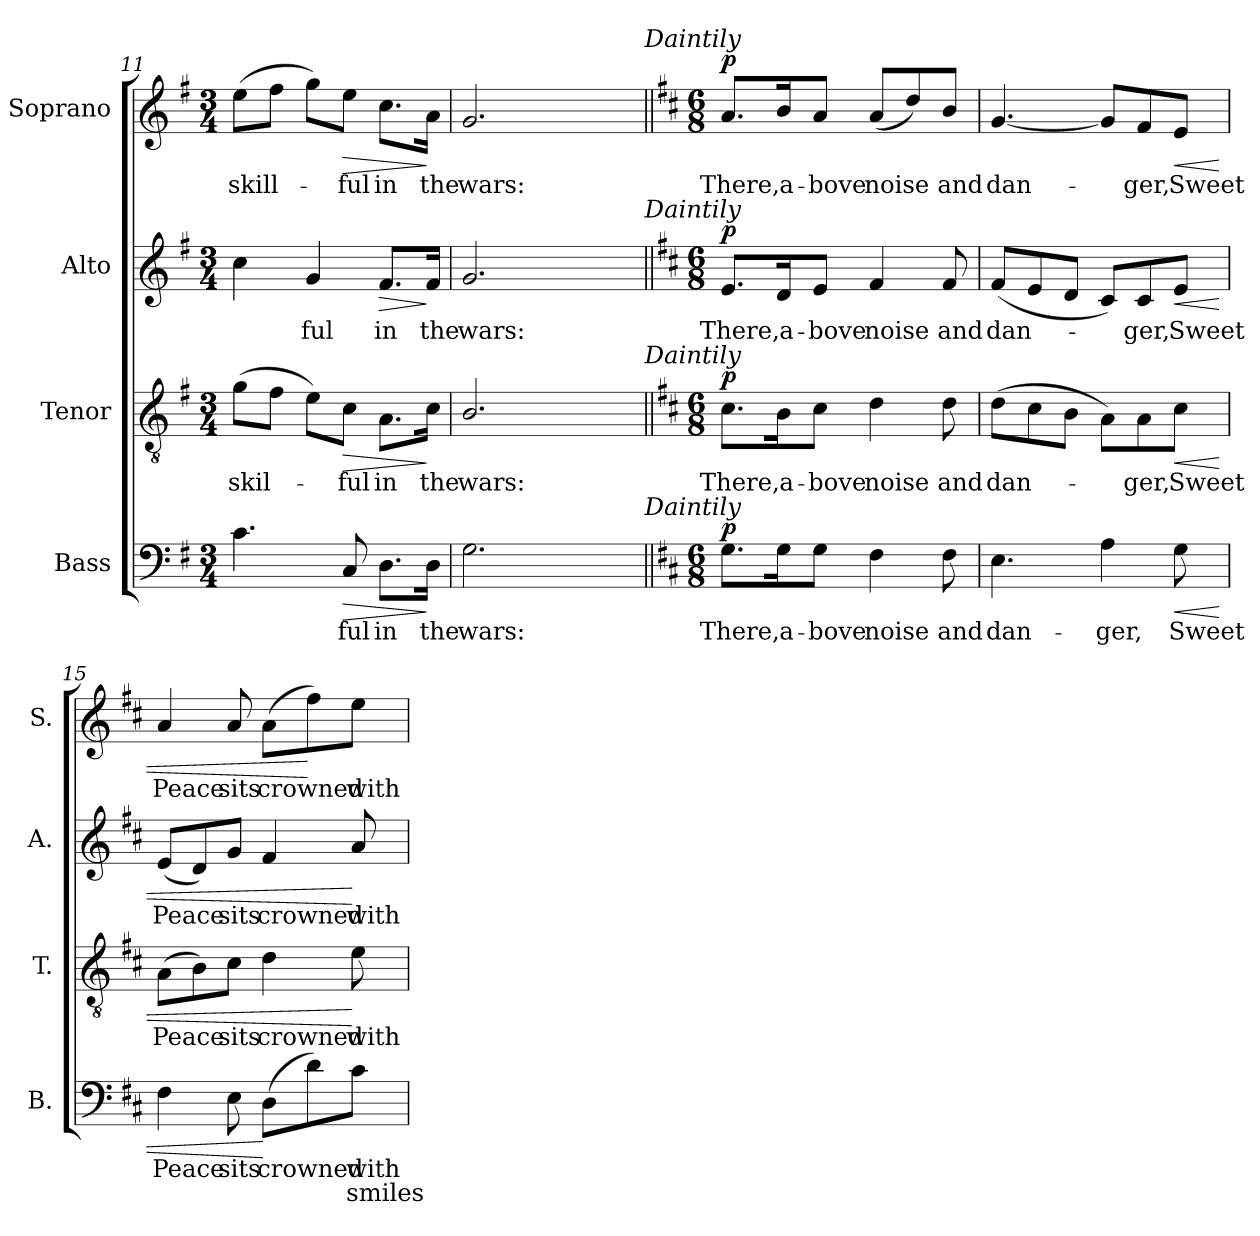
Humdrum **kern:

**kern	**text	**text	**dynam	**kern	**text	**dynam	**kern	**text	**dynam	**kern	**text	**dynam
*part4	*part4	*part4	*part4	*part3	*part3	*part3	*part2	*part2	*part2	*part1	*part1	*part1
*staff4	*staff4	*staff4	*staff4	*staff3	*staff3	*staff3	*staff2	*staff2	*staff2	*staff1	*staff1	*staff1
*I"Bass	*	*	*	*I"Tenor	*	*	*I"Alto	*	*	*I"Soprano	*	*
*I'B.	*	*	*	*I'T.	*	*	*I'A.	*	*	*I'S.	*	*
*clefF4	*	*	*	*clefGv2	*	*	*clefG2	*	*	*clefG2	*	*
*	*	*	*	*ITrd7c12	*	*	*	*	*	*	*	*
*k[f#]	*	*	*	*k[f#]	*	*	*k[f#]	*	*	*k[f#]	*	*
*G:	*	*	*	*G:	*	*	*G:	*	*	*G:	*	*
*M3/4	*	*	*	*M3/4	*	*	*M3/4	*	*	*M3/4	*	*
=11	=11	=11	=11	=11	=11	=11	=11	=11	=11	=11	=11	=11
!	!	!	!	!	!LO:LY:b:color=#000000	!	!	!	!	!	!	!
!	!	!	!	!	!	!	!	!	!	!	!LO:LY:b:color=#000000	!
4.ci\	.	.	.	(8Gi\L	skil-	.	4cci\	.	.	(8eei\L	skill-	.
.	.	.	.	8F#i\J	.	.	.	.	.	8ff#i\J	.	.
!	!	!	!	!	!	!	!	!LO:LY:b:color=#000000	!	!	!	!
.	.	.	.	8Ei\L)	.	.	4gi/	-ful	.	8ggi\L)	.	.
!	!LO:LY:b:color=#000000	!	!LO:HP:b	!	!	!	!	!	!	!	!	!
!	!	!	!	!	!LO:LY:b:color=#000000	!LO:HP:b	!	!	!	!	!	!
!	!	!	!	!	!	!	!	!	!	!	!LO:LY:b:color=#000000	!LO:HP:b
8Ci/	-ful	.	>	8Ci\J	-ful	>	.	.	.	8eei\J	-ful	>
!	!LO:LY:b:color=#000000	!	!	!	!	!	!	!	!	!	!	!
!	!	!	!	!	!LO:LY:b:color=#000000	!	!	!	!	!	!	!
!	!	!	!	!	!	!	!	!LO:LY:b:color=#000000	!LO:HP:b	!	!	!
!	!	!	!	!	!	!	!	!	!	!	!LO:LY:b:color=#000000	!
8.Di\L	in	.	.	8.AAi\L	in	.	8.f#i/L	in	>	8.cci\L	in	.
!	!LO:LY:b:color=#000000	!	!	!	!	!	!	!	!	!	!	!
!	!	!	!	!	!LO:LY:b:color=#000000	!	!	!	!	!	!	!
!	!	!	!	!	!	!	!	!LO:LY:b:color=#000000	!	!	!	!
!	!	!	!	!	!	!	!	!	!	!	!LO:LY:b:color=#000000	!
16Di\Jk	the	.	]	16Ci\Jk	the	]	16f#i/Jk	the	]	16ai\Jk	the	]
=12	=12	=12	=12	=12	=12	=12	=12	=12	=12	=12	=12	=12
!	!LO:LY:b:color=#000000	!	!	!	!	!	!	!	!	!	!	!
!	!	!	!	!	!LO:LY:b:color=#000000	!	!	!	!	!	!	!
!	!	!	!	!	!	!	!	!LO:LY:b:color=#000000	!	!	!	!
!	!	!	!	!	!	!	!	!	!	!	!LO:LY:b:color=#000000	!
*^	*	*	*	*^	*	*	*^	*	*	*^	*	*
2.Gi\	2ryy	wars:	.	.	2.BBi/	2ryy	wars:	.	2.gi/	2ryy	wars:	.	2.gi/	2ryy	wars:	.
.	8ryy	.	.	.	.	8ryy	.	.	.	8ryy	.	.	.	8ryy	.	.
.	16ryy	.	.	.	.	16ryy	.	.	.	16ryy	.	.	.	16ryy	.	.
.	32ryy	.	.	.	.	32ryy	.	.	.	32ryy	.	.	.	32ryy	.	.
.	64ryy	.	.	.	.	64ryy	.	.	.	64ryy	.	.	.	64ryy	.	.
.	128...ryy	.	.	.	.	128...ryy	.	.	.	128...ryy	.	.	.	128...ryy	.	.
!	!	!	!	!	!	!	!	!	!	!	!	!	!	!LO:TX:a:i:t=Daintily	!	!
!	!	!	!	!	!	!	!	!	!	!LO:TX:a:i:t=Daintily	!	!	!	!	!	!
!	!	!	!	!	!	!LO:TX:a:i:t=Daintily	!	!	!	!	!	!	!	!	!	!
!	!LO:TX:a:i:t=Daintily	!	!	!	!	!	!	!	!	!	!	!	!	!	!	!
.	1024ryy	.	.	.	.	1024ryy	.	.	.	1024ryy	.	.	.	1024ryy	.	.
*v	*v	*	*	*	*	*	*	*	*v	*v	*	*	*v	*v	*	*
*	*	*	*	*v	*v	*	*	*	*	*	*	*	*
=13||	=13||	=13||	=13||	=13||	=13||	=13||	=13||	=13||	=13||	=13||	=13||	=13||
*k[f#c#]	*	*	*	*k[f#c#]	*	*	*k[f#c#]	*	*	*k[f#c#]	*	*
*D:	*	*	*	*D:	*	*	*D:	*	*	*D:	*	*
*M6/8	*	*	*	*M6/8	*	*	*M6/8	*	*	*M6/8	*	*
*^	*	*	*	*^	*	*	*^	*	*	*^	*	*
!	!	!LO:LY:b:color=#000000	!	!	!	!	!	!	!	!	!	!	!	!	!	!
*v	*v	*	*	*	*	*	*	*	*v	*v	*	*	*v	*v	*	*
*	*	*	*	*v	*v	*	*	*	*	*	*	*	*
*^	*	*	*	*^	*	*	*^	*	*	*^	*	*
!	!	!	!	!	!	!	!LO:LY:b:color=#000000	!	!	!	!	!	!	!	!	!
*v	*v	*	*	*	*	*	*	*	*v	*v	*	*	*v	*v	*	*
*	*	*	*	*v	*v	*	*	*	*	*	*	*	*
*^	*	*	*	*^	*	*	*^	*	*	*^	*	*
!	!	!	!	!	!	!	!	!	!	!	!LO:LY:b:color=#000000	!	!	!	!	!
*v	*v	*	*	*	*	*	*	*	*v	*v	*	*	*v	*v	*	*
*	*	*	*	*v	*v	*	*	*	*	*	*	*	*
*^	*	*	*	*^	*	*	*^	*	*	*^	*	*
!	!	!	!	!	!	!	!	!	!	!	!	!	!	!	!LO:LY:b:color=#000000	!
*v	*v	*	*	*	*	*	*	*	*v	*v	*	*	*v	*v	*	*
*	*	*	*	*v	*v	*	*	*	*	*	*	*	*
8.Gi\L	There,	.	p	8.C#i\L	There,	p	8.ei/L	There,	p	8.ai/L	There,	p
!	!LO:LY:b:color=#000000	!	!	!	!	!	!	!	!	!	!	!
!	!	!	!	!	!LO:LY:b:color=#000000	!	!	!	!	!	!	!
!	!	!	!	!	!	!	!	!LO:LY:b:color=#000000	!	!	!	!
!	!	!	!	!	!	!	!	!	!	!	!LO:LY:b:color=#000000	!
16Gi\K	a-	.	.	16BBi\K	a-	.	16di/K	a-	.	16bi/K	a-	.
!	!LO:LY:b:color=#000000	!	!	!	!	!	!	!	!	!	!	!
!	!	!	!	!	!LO:LY:b:color=#000000	!	!	!	!	!	!	!
!	!	!	!	!	!	!	!	!LO:LY:b:color=#000000	!	!	!	!
!	!	!	!	!	!	!	!	!	!	!	!LO:LY:b:color=#000000	!
8Gi\J	-bove	.	.	8C#i\J	-bove	.	8ei/J	-bove	.	8ai/J	-bove	.
!	!LO:LY:b:color=#000000	!	!	!	!	!	!	!	!	!	!	!
!	!	!	!	!	!LO:LY:b:color=#000000	!	!	!	!	!	!	!
!	!	!	!	!	!	!	!	!LO:LY:b:color=#000000	!	!	!	!
!	!	!	!	!	!	!	!	!	!	!	!LO:LY:b:color=#000000	!
4F#i\	noise	.	.	4Di\	noise	.	4f#i/	noise	.	(8ai/L	noise	.
.	.	.	.	.	.	.	.	.	.	8ddi/)	.	.
!	!LO:LY:b:color=#000000	!	!	!	!	!	!	!	!	!	!	!
!	!	!	!	!	!LO:LY:b:color=#000000	!	!	!	!	!	!	!
!	!	!	!	!	!	!	!	!LO:LY:b:color=#000000	!	!	!	!
!	!	!	!	!	!	!	!	!	!	!	!LO:LY:b:color=#000000	!
8F#i\	and	.	.	8Di\	and	.	8f#i/	and	.	8bi/J	and	.
!!LO:PB:g=z
=14	=14	=14	=14	=14	=14	=14	=14	=14	=14	=14	=14	=14
!	!LO:LY:b:color=#000000	!	!	!	!	!	!	!	!	!	!	!
!	!	!	!	!	!LO:LY:b:color=#000000	!	!	!	!	!	!	!
!	!	!	!	!	!	!	!	!LO:LY:b:color=#000000	!	!	!	!
!	!	!	!	!	!	!	!	!	!	!	!LO:LY:b:color=#000000	!
4.Ei\	dan-	.	.	(8Di\L	dan-	.	(8f#i/L	dan-	.	[4.gi/	dan-	.
.	.	.	.	8C#i\	.	.	8ei/	.	.	.	.	.
.	.	.	.	8BBi\J	.	.	8di/J	.	.	.	.	.
!	!LO:LY:b:color=#000000	!	!	!	!	!	!	!	!	!	!	!
4Ai\	-ger,	.	.	8AAi\L)	.	.	8c#i/L)	.	.	8gi/L]	.	.
!	!	!	!	!	!LO:LY:b:color=#000000	!	!	!	!	!	!	!
!	!	!	!	!	!	!	!	!LO:LY:b:color=#000000	!	!	!	!
!	!	!	!	!	!	!	!	!	!	!	!LO:LY:b:color=#000000	!
.	.	.	.	8AAi\	-ger,	.	8c#i/	-ger,	.	8f#i/	-ger,	.
!	!LO:LY:b:color=#000000	!	!LO:HP:b	!	!	!	!	!	!	!	!	!
!	!	!	!	!	!LO:LY:b:color=#000000	!LO:HP:b	!	!	!	!	!	!
!	!	!	!	!	!	!	!	!LO:LY:b:color=#000000	!LO:HP:b	!	!	!
!	!	!	!	!	!	!	!	!	!	!	!LO:LY:b:color=#000000	!LO:HP:b
8Gi\	Sweet	.	<	8C#i\J	Sweet	<	8ei/J	Sweet	<	8ei/J	Sweet	<
=15	=15	=15	=15	=15	=15	=15	=15	=15	=15	=15	=15	=15
!	!LO:LY:b:color=#000000	!	!	!	!	!	!	!	!	!	!	!
!	!	!	!	!	!LO:LY:b:color=#000000	!	!	!	!	!	!	!
!	!	!	!	!	!	!	!	!LO:LY:b:color=#000000	!	!	!	!
!	!	!	!	!	!	!	!	!	!	!	!LO:LY:b:color=#000000	!
4F#i\	Peace	.	.	(8AAi\L	Peace	.	(8ei/L	Peace	.	4ai/	Peace	.
.	.	.	.	8BBi\)	.	.	8di/)	.	.	.	.	.
!	!LO:LY:b:color=#000000	!	!	!	!	!	!	!	!	!	!	!
!	!	!	!	!	!LO:LY:b:color=#000000	!	!	!	!	!	!	!
!	!	!	!	!	!	!	!	!LO:LY:b:color=#000000	!	!	!	!
!	!	!	!	!	!	!	!	!	!	!	!LO:LY:b:color=#000000	!
8Ei\	sits	.	.	8C#i\J	sits	.	8gi/J	sits	.	8ai/	sits	.
!	!LO:LY:b:color=#000000	!	!	!	!	!	!	!	!	!	!	!
!	!	!	!	!	!LO:LY:b:color=#000000	!	!	!	!	!	!	!
!	!	!	!	!	!	!	!	!LO:LY:b:color=#000000	!	!	!	!
!	!	!	!	!	!	!	!	!	!	!	!LO:LY:b:color=#000000	!
(8Di\L	crowned	.	[	4Di\	crowned	.	4f#i/	crowned	.	(8ai\L	crowned	.
8di\)	.	.	.	.	.	.	.	.	.	8ff#i\)	.	[
!	!LO:LY:b:color=#000000	!LO:LY:b:color=#000000	!	!	!	!	!	!	!	!	!	!
!	!	!	!	!	!LO:LY:b:color=#000000	!	!	!	!	!	!	!
!	!	!	!	!	!	!	!	!LO:LY:b:color=#000000	!	!	!	!
!	!	!	!	!	!	!	!	!	!	!	!LO:LY:b:color=#000000	!
8c#i\J	with	smiles	.	8Ei\	with	[	8ai/	with	[	8eei\J	with	.
=	=	=	=	=	=	=	=	=	=	=	=	=
*-	*-	*-	*-	*-	*-	*-	*-	*-	*-	*-	*-	*-
